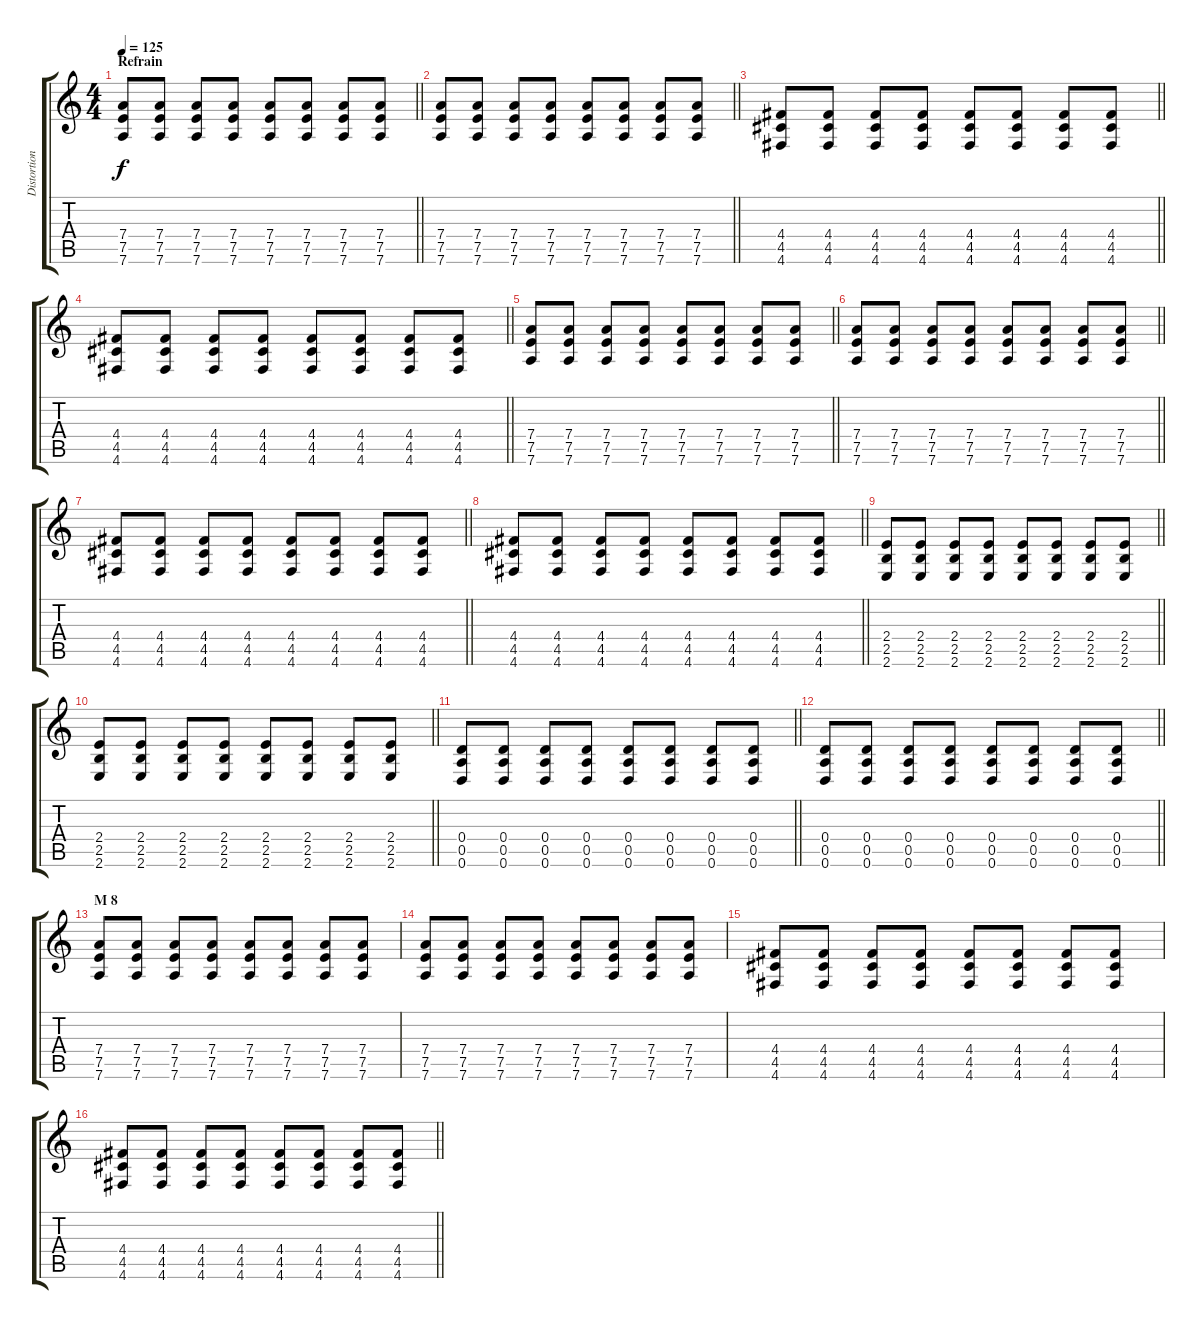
\track ("Distortion" "Distortion") {instrument distortionguitar}
\staff {score tabs}
\tuning (E4 B3 G3 D3 A2 D2) {hide}
\ts (4 4)
\section ("" "Refrain")
\tempo 125
\clef g2
\barLineRight lightlight
\ks c
(7.4 7.5 7.6).8{dy f} (7.4 7.5 7.6).8 (7.4 7.5 7.6).8 (7.4 7.5 7.6).8 (7.4 7.5 7.6).8 (7.4 7.5 7.6).8 (7.4 7.5 7.6).8 (7.4 7.5 7.6).8 |
\barLineRight lightlight
(7.4 7.5 7.6).8 (7.4 7.5 7.6).8 (7.4 7.5 7.6).8 (7.4 7.5 7.6).8 (7.4 7.5 7.6).8 (7.4 7.5 7.6).8 (7.4 7.5 7.6).8 (7.4 7.5 7.6).8 |
\barLineRight lightlight
(4.4 4.5 4.6).8 (4.4 4.5 4.6).8 (4.4 4.5 4.6).8 (4.4 4.5 4.6).8 (4.4 4.5 4.6).8 (4.4 4.5 4.6).8 (4.4 4.5 4.6).8 (4.4 4.5 4.6).8 |
\barLineRight lightlight
(4.4 4.5 4.6).8 (4.4 4.5 4.6).8 (4.4 4.5 4.6).8 (4.4 4.5 4.6).8 (4.4 4.5 4.6).8 (4.4 4.5 4.6).8 (4.4 4.5 4.6).8 (4.4 4.5 4.6).8 |
\barLineRight lightlight
(7.4 7.5 7.6).8 (7.4 7.5 7.6).8 (7.4 7.5 7.6).8 (7.4 7.5 7.6).8 (7.4 7.5 7.6).8 (7.4 7.5 7.6).8 (7.4 7.5 7.6).8 (7.4 7.5 7.6).8 |
\barLineRight lightlight
(7.4 7.5 7.6).8 (7.4 7.5 7.6).8 (7.4 7.5 7.6).8 (7.4 7.5 7.6).8 (7.4 7.5 7.6).8 (7.4 7.5 7.6).8 (7.4 7.5 7.6).8 (7.4 7.5 7.6).8 |
\barLineRight lightlight
(4.4 4.5 4.6).8 (4.4 4.5 4.6).8 (4.4 4.5 4.6).8 (4.4 4.5 4.6).8 (4.4 4.5 4.6).8 (4.4 4.5 4.6).8 (4.4 4.5 4.6).8 (4.4 4.5 4.6).8 |
\barLineRight lightlight
(4.4 4.5 4.6).8 (4.4 4.5 4.6).8 (4.4 4.5 4.6).8 (4.4 4.5 4.6).8 (4.4 4.5 4.6).8 (4.4 4.5 4.6).8 (4.4 4.5 4.6).8 (4.4 4.5 4.6).8 |
\section ("" "")
\barLineRight lightlight
(2.4 2.5 2.6).8 (2.4 2.5 2.6).8 (2.4 2.5 2.6).8 (2.4 2.5 2.6).8 (2.4 2.5 2.6).8 (2.4 2.5 2.6).8 (2.4 2.5 2.6).8 (2.4 2.5 2.6).8 |
\barLineRight lightlight
(2.4 2.5 2.6).8 (2.4 2.5 2.6).8 (2.4 2.5 2.6).8 (2.4 2.5 2.6).8 (2.4 2.5 2.6).8 (2.4 2.5 2.6).8 (2.4 2.5 2.6).8 (2.4 2.5 2.6).8 |
\barLineRight lightlight
(0.4 0.5 0.6).8 (0.4 0.5 0.6).8 (0.4 0.5 0.6).8 (0.4 0.5 0.6).8 (0.4 0.5 0.6).8 (0.4 0.5 0.6).8 (0.4 0.5 0.6).8 (0.4 0.5 0.6).8 |
\barLineRight lightlight
(0.4 0.5 0.6).8 (0.4 0.5 0.6).8 (0.4 0.5 0.6).8 (0.4 0.5 0.6).8 (0.4 0.5 0.6).8 (0.4 0.5 0.6).8 (0.4 0.5 0.6).8 (0.4 0.5 0.6).8 |
\section ("" "M 8")
(7.4 7.5 7.6).8 (7.4 7.5 7.6).8 (7.4 7.5 7.6).8 (7.4 7.5 7.6).8 (7.4 7.5 7.6).8 (7.4 7.5 7.6).8 (7.4 7.5 7.6).8 (7.4 7.5 7.6).8 |
(7.4 7.5 7.6).8 (7.4 7.5 7.6).8 (7.4 7.5 7.6).8 (7.4 7.5 7.6).8 (7.4 7.5 7.6).8 (7.4 7.5 7.6).8 (7.4 7.5 7.6).8 (7.4 7.5 7.6).8 |
(4.4 4.5 4.6).8 (4.4 4.5 4.6).8 (4.4 4.5 4.6).8 (4.4 4.5 4.6).8 (4.4 4.5 4.6).8 (4.4 4.5 4.6).8 (4.4 4.5 4.6).8 (4.4 4.5 4.6).8 |
\barLineRight lightlight
(4.4 4.5 4.6).8 (4.4 4.5 4.6).8 (4.4 4.5 4.6).8 (4.4 4.5 4.6).8 (4.4 4.5 4.6).8 (4.4 4.5 4.6).8 (4.4 4.5 4.6).8 (4.4 4.5 4.6).8
